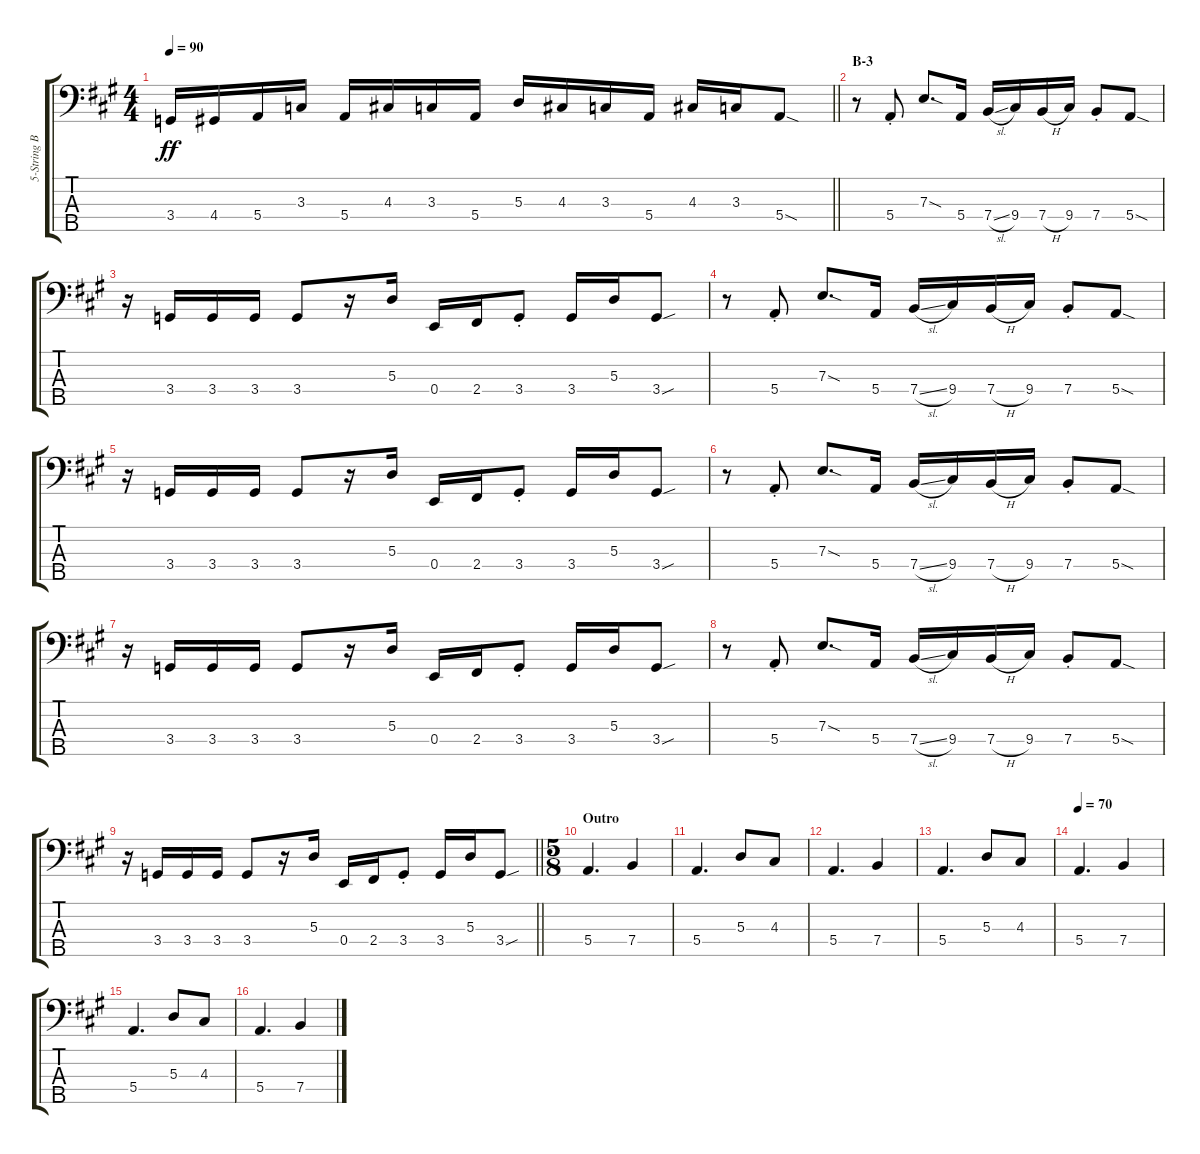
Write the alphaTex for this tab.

\track ("5-String Bass" "5-String B") {instrument electricbassfinger}
\staff {score tabs}
\tuning (G2 D2 A1 E1 B0) {hide}
\ts (4 4)
\tempo 90
\clef f4
\barLineRight lightlight
\ks a
3.4.16{dy ff} 4.4.16 5.4.16 3.3.16 5.4.16 4.3.16 3.3.16 5.4.16 5.3.16 4.3.16 3.3.16 5.4.16 4.3.16 3.3.16 5.4{sod}.8 |
\section ("" "B-3")
r.8 5.4{st}.8 7.3{sod}.8{d} 5.4.16 7.4{sl}.16 9.4.16 7.4{h}.16 9.4.16 7.4{st}.8 5.4{sod}.8 |
r.16 3.4.16 3.4.16 3.4.16 3.4.8 r.16 5.3.16 0.4.16 2.4.16 3.4{st}.8 3.4.16 5.3.16 3.4{sou}.8 |
r.8 5.4{st}.8 7.3{sod}.8{d} 5.4.16 7.4{sl}.16 9.4.16 7.4{h}.16 9.4.16 7.4{st}.8 5.4{sod}.8 |
r.16 3.4.16 3.4.16 3.4.16 3.4.8 r.16 5.3.16 0.4.16 2.4.16 3.4{st}.8 3.4.16 5.3.16 3.4{sou}.8 |
r.8 5.4{st}.8 7.3{sod}.8{d} 5.4.16 7.4{sl}.16 9.4.16 7.4{h}.16 9.4.16 7.4{st}.8 5.4{sod}.8 |
r.16 3.4.16 3.4.16 3.4.16 3.4.8 r.16 5.3.16 0.4.16 2.4.16 3.4{st}.8 3.4.16 5.3.16 3.4{sou}.8 |
r.8 5.4{st}.8 7.3{sod}.8{d} 5.4.16 7.4{sl}.16 9.4.16 7.4{h}.16 9.4.16 7.4{st}.8 5.4{sod}.8 |
\barLineRight lightlight
r.16 3.4.16 3.4.16 3.4.16 3.4.8 r.16 5.3.16 0.4.16 2.4.16 3.4{st}.8 3.4.16 5.3.16 3.4{sou}.8 |
\ts (5 8)
\section ("" "Outro")
5.4.4{d} 7.4.4 |
5.4.4{d} 5.3.8 4.3.8 |
5.4.4{d} 7.4.4 |
5.4.4{d} 5.3.8 4.3.8 |
\tempo 70
5.4.4{d} 7.4.4 |
5.4.4{d} 5.3.8 4.3.8 |
5.4.4{d} 7.4.4
